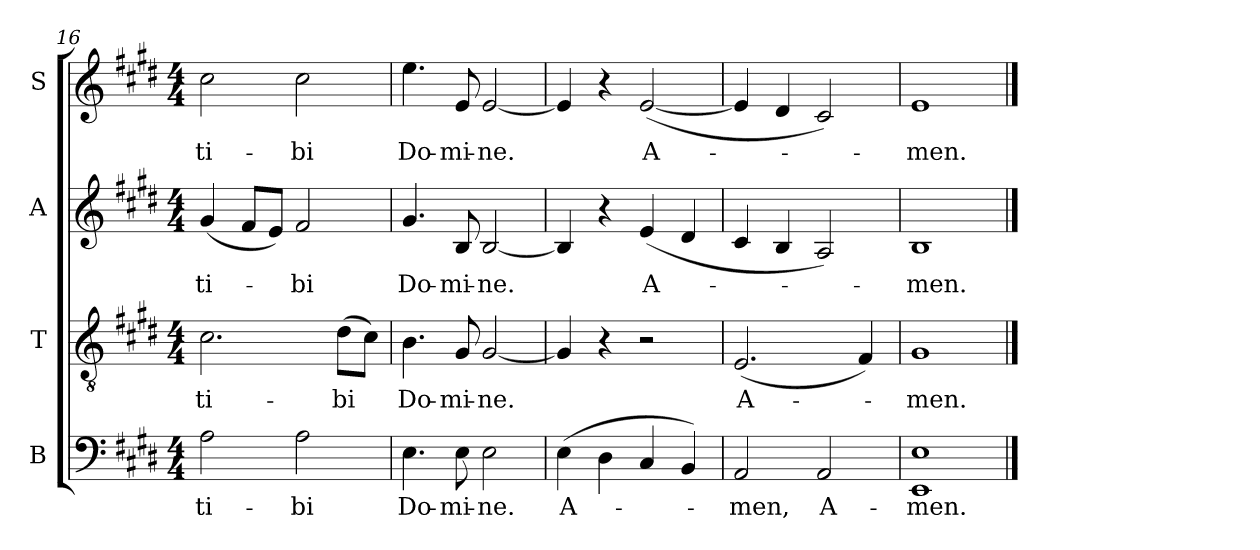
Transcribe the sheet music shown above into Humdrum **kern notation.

**kern	**text	**kern	**text	**kern	**text	**kern	**text
*part4	*part4	*part3	*part3	*part2	*part2	*part1	*part1
*staff4	*staff4	*staff3	*staff3	*staff2	*staff2	*staff1	*staff1
*I"B	*	*I"T	*	*I"A	*	*I"S	*
*I'B.	*	*I'T.	*	*I'A.	*	*I'S.	*
*clefF4	*	*clefGv2	*	*clefG2	*	*clefG2	*
*	*	*ITrd7c12	*	*	*	*	*
*k[f#c#g#d#]	*	*k[f#c#g#d#]	*	*k[f#c#g#d#]	*	*k[f#c#g#d#]	*
*E:	*	*E:	*	*E:	*	*E:	*
*M4/4	*	*M4/4	*	*M4/4	*	*M4/4	*
=16	=16	=16	=16	=16	=16	=16	=16
!	!LO:LY:b:color=#000000	!	!	!	!	!	!
!	!	!	!LO:LY:b:color=#000000	!	!	!	!
!	!	!	!	!	!LO:LY:b:color=#000000	!	!
!	!	!	!	!	!	!	!LO:LY:b:color=#000000
2Ai\	ti-	2.C#i\	ti-	(4g#i/	ti-	2cc#i\	ti-
.	.	.	.	8f#i/L	.	.	.
.	.	.	.	8ei/J)	.	.	.
!	!LO:LY:b:color=#000000	!	!	!	!	!	!
!	!	!	!	!	!LO:LY:b:color=#000000	!	!
!	!	!	!	!	!	!	!LO:LY:b:color=#000000
2Ai\	-bi	.	.	2f#i/	-bi	2cc#i\	-bi
!	!	!	!LO:LY:b:color=#000000	!	!	!	!
.	.	(8D#i\L	-bi	.	.	.	.
.	.	8C#i\J)	.	.	.	.	.
=17	=17	=17	=17	=17	=17	=17	=17
!	!LO:LY:b:color=#000000	!	!	!	!	!	!
!	!	!	!LO:LY:b:color=#000000	!	!	!	!
!	!	!	!	!	!LO:LY:b:color=#000000	!	!
!	!	!	!	!	!	!	!LO:LY:b:color=#000000
4.Ei\	Do-	4.BBi\	Do-	4.g#i/	Do-	4.eei\	Do-
!	!LO:LY:b:color=#000000	!	!	!	!	!	!
!	!	!	!LO:LY:b:color=#000000	!	!	!	!
!	!	!	!	!	!LO:LY:b:color=#000000	!	!
!	!	!	!	!	!	!	!LO:LY:b:color=#000000
8Ei\	-mi-	8GG#i/	-mi-	8Bi/	-mi-	8ei/	-mi-
!	!LO:LY:b:color=#000000	!	!	!	!	!	!
!	!	!	!LO:LY:b:color=#000000	!	!	!	!
!	!	!	!	!	!LO:LY:b:color=#000000	!	!
!	!	!	!	!	!	!	!LO:LY:b:color=#000000
2Ei\	-ne.	[2GG#i/	-ne.	[2Bi/	-ne.	[2ei/	-ne.
=18	=18	=18	=18	=18	=18	=18	=18
!	!LO:LY:b:color=#000000	!	!	!	!	!	!
(4Ei\	A-	4GG#i/]	.	4Bi/]	.	4ei/]	.
4D#i\	.	4r	.	4r	.	4r	.
!	!	!	!	!	!LO:LY:b:color=#000000	!	!
!	!	!	!	!	!	!	!LO:LY:b:color=#000000
4C#i/	.	2r	.	(4ei/	A-	([2ei/	A-
4BBi/)	.	.	.	4d#i/	.	.	.
=19	=19	=19	=19	=19	=19	=19	=19
!	!LO:LY:b:color=#000000	!	!	!	!	!	!
!	!	!	!LO:LY:b:color=#000000	!	!	!	!
2AAi/	-men,	(2.EEi/	A-	4c#i/	.	4ei/]	.
.	.	.	.	4Bi/	.	4d#i/	.
!	!LO:LY:b:color=#000000	!	!	!	!	!	!
2AAi/	A-	.	.	2Ai/)	.	2c#i/)	.
.	.	4FF#i/)	.	.	.	.	.
=20	=20	=20	=20	=20	=20	=20	=20
!	!LO:LY:b:color=#000000	!	!	!	!	!	!
!	!	!	!LO:LY:b:color=#000000	!	!	!	!
!	!	!	!	!	!LO:LY:b:color=#000000	!	!
!	!	!	!	!	!	!	!LO:LY:b:color=#000000
1EEi 1Ei	-men.	1GG#i	-men.	1Bi	-men.	1ei	-men.
==	==	==	==	==	==	==	==
*-	*-	*-	*-	*-	*-	*-	*-
